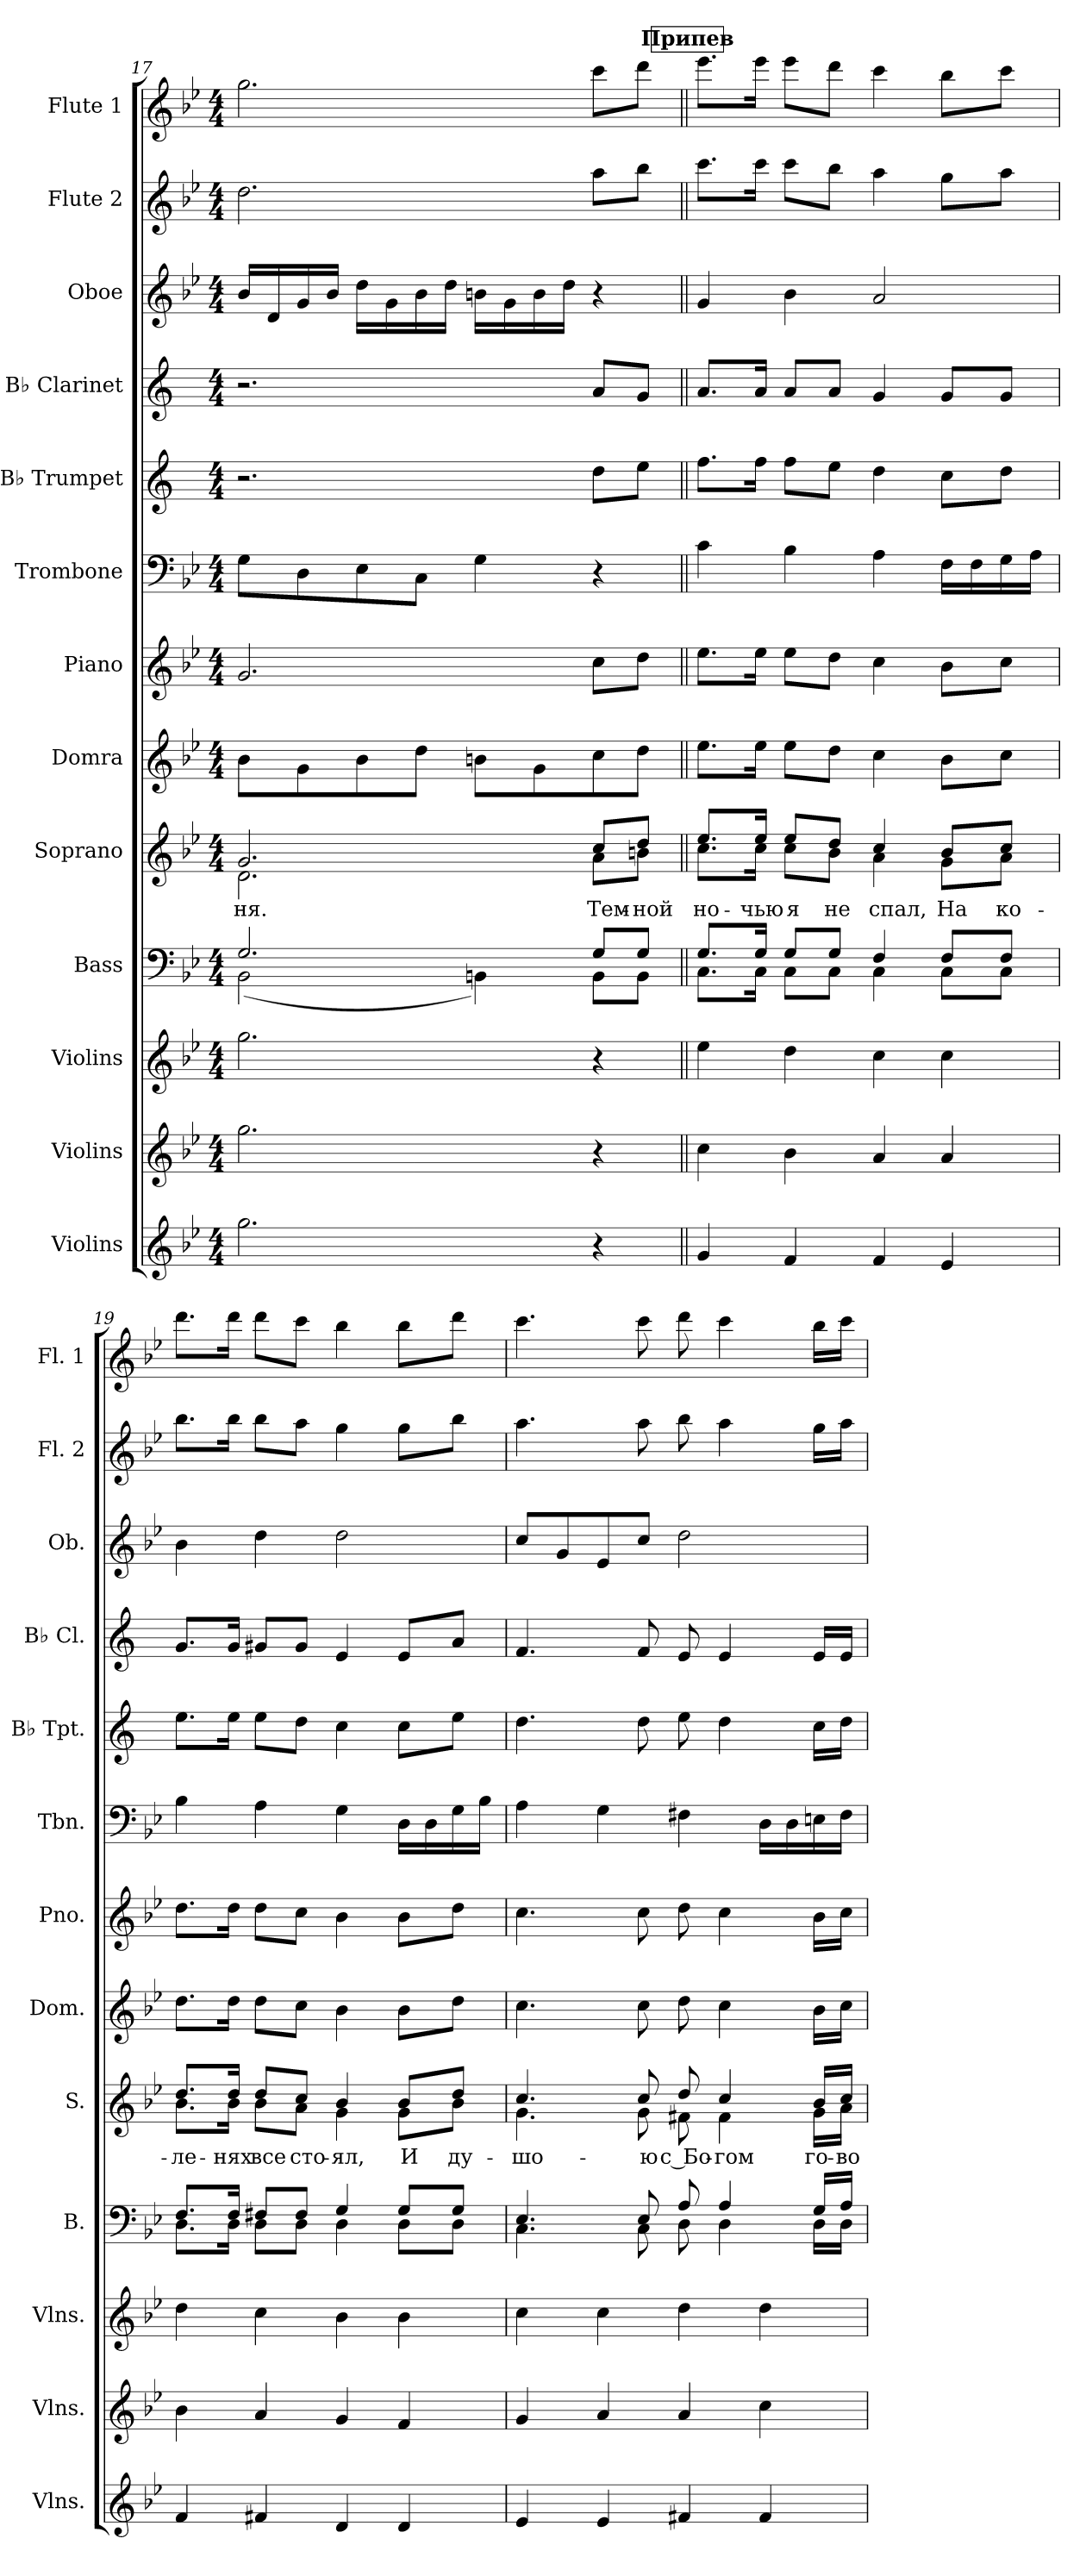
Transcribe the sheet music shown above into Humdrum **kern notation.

**kern	**kern	**kern	**kern	**kern	**text	**kern	**kern	**kern	**kern	**kern	**kern	**kern	**kern
*part13	*part12	*part11	*part10	*part9	*part9	*part8	*part7	*part6	*part5	*part4	*part3	*part2	*part1
*staff13	*staff12	*staff11	*staff10	*staff9	*staff9	*staff8	*staff7	*staff6	*staff5	*staff4	*staff3	*staff2	*staff1
*I"Violins	*I"Violins	*I"Violins	*I"Bass	*I"Soprano	*	*I"Domra	*I"Piano	*I"Trombone	*I"B♭ Trumpet	*I"B♭ Clarinet	*I"Oboe	*I"Flute 2	*I"Flute 1
*I'Vlns.	*I'Vlns.	*I'Vlns.	*I'B.	*I'S.	*	*I'Dom.	*I'Pno.	*I'Tbn.	*I'B♭ Tpt.	*I'B♭ Cl.	*I'Ob.	*I'Fl. 2	*I'Fl. 1
*clefG2	*clefG2	*clefG2	*clefF4	*clefG2	*	*clefG2	*clefG2	*clefF4	*clefG2	*clefG2	*clefG2	*clefG2	*clefG2
*	*	*	*	*	*	*	*	*	*ITrd1c2	*ITrd1c2	*	*	*
*k[b-e-]	*k[b-e-]	*k[b-e-]	*k[b-e-]	*k[b-e-]	*	*k[b-e-]	*k[b-e-]	*k[b-e-]	*k[b-e-]	*k[b-e-]	*k[b-e-]	*k[b-e-]	*k[b-e-]
*M4/4	*M4/4	*M4/4	*M4/4	*M4/4	*	*M4/4	*M4/4	*M4/4	*M4/4	*M4/4	*M4/4	*M4/4	*M4/4
=17	=17	=17	=17	=17	=17	=17	=17	=17	=17	=17	=17	=17	=17
*	*	*	*^	*	*	*	*	*	*	*	*	*	*
!	!	!	!	!	!	!LO:LY:b	!	!	!	!	!	!	!	!
*	*	*	*	*	*^	*	*	*	*	*	*	*	*	*
2.gg\	2.gg\	2.gg\	2.G/	(<2BB-\	2.g/	2.d\	-ня.	8b-\L	2.g/	8G\L	2.r	2.r	16b-/LL	2.dd\	2.gg\
.	.	.	.	.	.	.	.	.	.	.	.	.	16d/	.	.
.	.	.	.	.	.	.	.	8g\	.	8D\	.	.	16g/	.	.
.	.	.	.	.	.	.	.	.	.	.	.	.	16b-/JJ	.	.
.	.	.	.	.	.	.	.	8b-\	.	8E-\	.	.	16dd\LL	.	.
.	.	.	.	.	.	.	.	.	.	.	.	.	16g\	.	.
.	.	.	.	.	.	.	.	8dd\J	.	8C\J	.	.	16b-\	.	.
.	.	.	.	.	.	.	.	.	.	.	.	.	16dd\JJ	.	.
.	.	.	.	4BBn\)	.	.	.	8bn\L	.	4G\	.	.	16bn\LL	.	.
.	.	.	.	.	.	.	.	.	.	.	.	.	16g\	.	.
.	.	.	.	.	.	.	.	8g\	.	.	.	.	16b\	.	.
.	.	.	.	.	.	.	.	.	.	.	.	.	16dd\JJ	.	.
!	!	!	!	!	!	!	!LO:LY:b	!	!	!	!	!	!	!	!
4r	4r	4r	8G/L	8BB\L	8cc/L	8a\L	Тем-	8cc\	8cc\L	4r	8cc\L	8g/L	4r	8aa\L	8ccc\L
!	!	!	!	!	!	!	!LO:LY:b	!	!	!	!	!	!	!	!
.	.	.	8G/J	8BB\J	8dd/J	8bn\J	-ной	8dd\J	8dd\J	.	8dd\J	8f/J	.	8bb-\J	8ddd\J
!!LO:PB:g=z
!!LO:REH:place=s1:a:B:fs=14:t=Припев
=18||	=18||	=18||	=18||	=18||	=18||	=18||	=18||	=18||	=18||	=18||	=18||	=18||	=18||	=18||	=18||
!	!	!	!	!	!	!	!LO:LY:b	!	!	!	!	!	!	!	!
4g/	4cc\	4ee-\	8.G/L	8.C\L	8.ee-/L	8.cc\L	но-	8.ee-\L	8.ee-\L	4c\	8.ee-\L	8.g/L	4g/	8.ccc\L	8.eee-\L
!	!	!	!	!	!	!	!LO:LY:b	!	!	!	!	!	!	!	!
.	.	.	16G/Jk	16C\Jk	16ee-/Jk	16cc\Jk	-чью	16ee-\Jk	16ee-\Jk	.	16ee-\Jk	16g/Jk	.	16ccc\Jk	16eee-\Jk
!	!	!	!	!	!	!	!LO:LY:b	!	!	!	!	!	!	!	!
4f/	4b-\	4dd\	8G/L	8C\L	8ee-/L	8cc\L	я	8ee-\L	8ee-\L	4B-\	8ee-\L	8g/L	4b-\	8ccc\L	8eee-\L
!	!	!	!	!	!	!	!LO:LY:b	!	!	!	!	!	!	!	!
.	.	.	8G/J	8C\J	8dd/J	8b-\J	не	8dd\J	8dd\J	.	8dd\J	8g/J	.	8bb-\J	8ddd\J
!	!	!	!	!	!	!	!LO:LY:b	!	!	!	!	!	!	!	!
4f/	4a/	4cc\	4F/	4C\	4cc/	4a\	спал,	4cc\	4cc\	4A\	4cc\	4f/	2a/	4aa\	4ccc\
!	!	!	!	!	!	!	!LO:LY:b	!	!	!	!	!	!	!	!
4e-/	4a/	4cc\	8F/L	8C\L	8b-/L	8g\L	На	8b-\L	8b-\L	16F\LL	8b-\L	8f/L	.	8gg\L	8bb-\L
.	.	.	.	.	.	.	.	.	.	16F\	.	.	.	.	.
!	!	!	!	!	!	!	!LO:LY:b	!	!	!	!	!	!	!	!
.	.	.	8F/J	8C\J	8cc/J	8a\J	ко-	8cc\J	8cc\J	16G\	8cc\J	8f/J	.	8aa\J	8ccc\J
.	.	.	.	.	.	.	.	.	.	16A\JJ	.	.	.	.	.
=19	=19	=19	=19	=19	=19	=19	=19	=19	=19	=19	=19	=19	=19	=19	=19
!	!	!	!	!	!	!	!LO:LY:b	!	!	!	!	!	!	!	!
4f/	4b-\	4dd\	8.F/L	8.D\L	8.dd/L	8.b-\L	-ле-	8.dd\L	8.dd\L	4B-\	8.dd\L	8.f/L	4b-\	8.bb-\L	8.ddd\L
!	!	!	!	!	!	!	!LO:LY:b	!	!	!	!	!	!	!	!
.	.	.	16F/Jk	16D\Jk	16dd/Jk	16b-\Jk	-нях	16dd\Jk	16dd\Jk	.	16dd\Jk	16f/Jk	.	16bb-\Jk	16ddd\Jk
!	!	!	!	!	!	!	!LO:LY:b	!	!	!	!	!	!	!	!
4f#X/	4a/	4cc\	8F#X/L	8D\L	8dd/L	8b-\L	все	8dd\L	8dd\L	4A\	8dd\L	8f#X/L	4dd\	8bb-\L	8ddd\L
!	!	!	!	!	!	!	!LO:LY:b	!	!	!	!	!	!	!	!
.	.	.	8F#/J	8D\J	8cc/J	8a\J	сто-	8cc\J	8cc\J	.	8cc\J	8f#/J	.	8aa\J	8ccc\J
!	!	!	!	!	!	!	!LO:LY:b	!	!	!	!	!	!	!	!
4d/	4g/	4b-\	4G/	4D\	4b-/	4g\	-ял,	4b-\	4b-\	4G\	4b-\	4d/	2dd\	4gg\	4bb-\
!	!	!	!	!	!	!	!LO:LY:b	!	!	!	!	!	!	!	!
4d/	4f/	4b-\	8G/L	8D\L	8b-/L	8g\L	И	8b-\L	8b-\L	16D\LL	8b-\L	8d/L	.	8gg\L	8bb-\L
.	.	.	.	.	.	.	.	.	.	16D\	.	.	.	.	.
!	!	!	!	!	!	!	!LO:LY:b	!	!	!	!	!	!	!	!
.	.	.	8G/J	8D\J	8dd/J	8b-\J	ду-	8dd\J	8dd\J	16G\	8dd\J	8g/J	.	8bb-\J	8ddd\J
.	.	.	.	.	.	.	.	.	.	16B-\JJ	.	.	.	.	.
!!LO:PB:g=z
=20	=20	=20	=20	=20	=20	=20	=20	=20	=20	=20	=20	=20	=20	=20	=20
!	!	!	!	!	!	!	!LO:LY:b	!	!	!	!	!	!	!	!
4e-/	4g/	4cc\	4.E-/	4.C\	4.cc/	4.g\	-шо-	4.cc\	4.cc\	4A\	4.cc\	4.e-/	8cc/L	4.aa\	4.ccc\
.	.	.	.	.	.	.	.	.	.	.	.	.	8g/	.	.
4e-/	4a/	4cc\	.	.	.	.	.	.	.	4G\	.	.	8e-/	.	.
!	!	!	!	!	!	!	!LO:LY:b	!	!	!	!	!	!	!	!
.	.	.	8E-/	8C\	8cc/	8g\	-ю	8cc\	8cc\	.	8cc\	8e-/	8cc/J	8aa\	8ccc\
!	!	!	!	!	!	!	!LO:LY:b	!	!	!	!	!	!	!	!
4f#X/	4a/	4dd\	8A/	8D\	8dd/	8f#X\	с Бо-	8dd\	8dd\	4F#X\	8dd\	8d/	2dd\	8bb-\	8ddd\
!	!	!	!	!	!	!	!LO:LY:b	!	!	!	!	!	!	!	!
.	.	.	4A/	4D\	4cc/	4f#\	-гом	4cc\	4cc\	.	4cc\	4d/	.	4aa\	4ccc\
4f#/	4cc\	4dd\	.	.	.	.	.	.	.	16D\LL	.	.	.	.	.
.	.	.	.	.	.	.	.	.	.	16D\	.	.	.	.	.
!	!	!	!	!	!	!	!LO:LY:b	!	!	!	!	!	!	!	!
.	.	.	16G/LL	16D\LL	16b-/LL	16g\LL	го-	16b-\LL	16b-\LL	16En\	16b-\LL	16d/LL	.	16gg\LL	16bb-\LL
!	!	!	!	!	!	!	!LO:LY:b	!	!	!	!	!	!	!	!
.	.	.	16A/JJ	16D\JJ	16cc/JJ	16a\JJ	-во-	16cc\JJ	16cc\JJ	16F#\JJ	16cc\JJ	16d/JJ	.	16aa\JJ	16ccc\JJ
*	*	*	*v	*v	*	*	*	*	*	*	*	*	*	*	*
*	*	*	*	*v	*v	*	*	*	*	*	*	*	*	*
=	=	=	=	=	=	=	=	=	=	=	=	=	=
*-	*-	*-	*-	*-	*-	*-	*-	*-	*-	*-	*-	*-	*-
